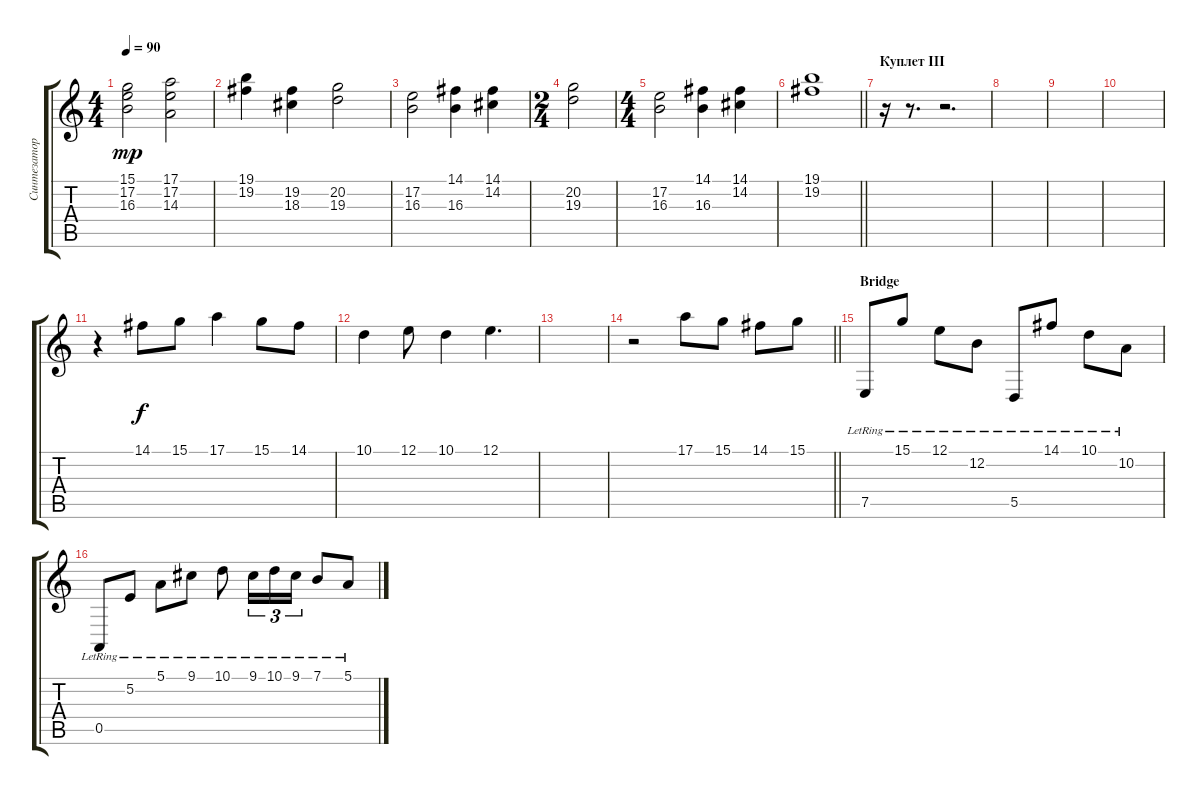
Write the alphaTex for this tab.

\track ("Синтезатор" "Синтезатор") {instrument stringensemble1}
\staff {score tabs}
\tuning (E4 B3 G3 D3 A2 E2) {hide}
\ts (4 4)
\tempo 90
\clef g2
\ks c
(15.1 17.2 16.3).2{dy mp} (17.1 17.2 14.3).2 |
(19.1 19.2).4 (19.2 18.3).4 (20.2 19.3).2 |
(17.2 16.3).2 (14.1 16.3).4 (14.1 14.2).4 |
\ts (2 4)
(20.2 19.3).2 |
\ts (4 4)
(17.2 16.3).2 (14.1 16.3).4 (14.1 14.2).4 |
\barLineRight lightlight
(19.1 19.2).1 |
\section ("" "Куплет III")
r.16 r.8{d} r.2{d} |
|
|
|
r.4 14.1.8{dy f} 15.1.8 17.1.4 15.1.8 14.1.8 |
10.1.4 12.1.8 10.1.4 12.1.4{d} |
|
\barLineRight lightlight
r.2 17.1.8 15.1.8 14.1.8 15.1.8 |
\section ("" "Bridge")
7.5{lr}.8{instrument acousticgrandpiano} 15.1{lr}.8 12.1{lr}.8 12.2{lr}.8 5.5{lr}.8 14.1{lr}.8 10.1{lr}.8 10.2{lr}.8 |
0.5{lr}.8 5.2{lr}.8 5.1{lr}.8 9.1{lr}.8 10.1{lr}.8 9.1{lr}.16{tu (3 2)} 10.1{lr}.16{tu (3 2)} 9.1{lr}.16{tu (3 2)} 7.1{lr}.8 5.1{lr}.8
